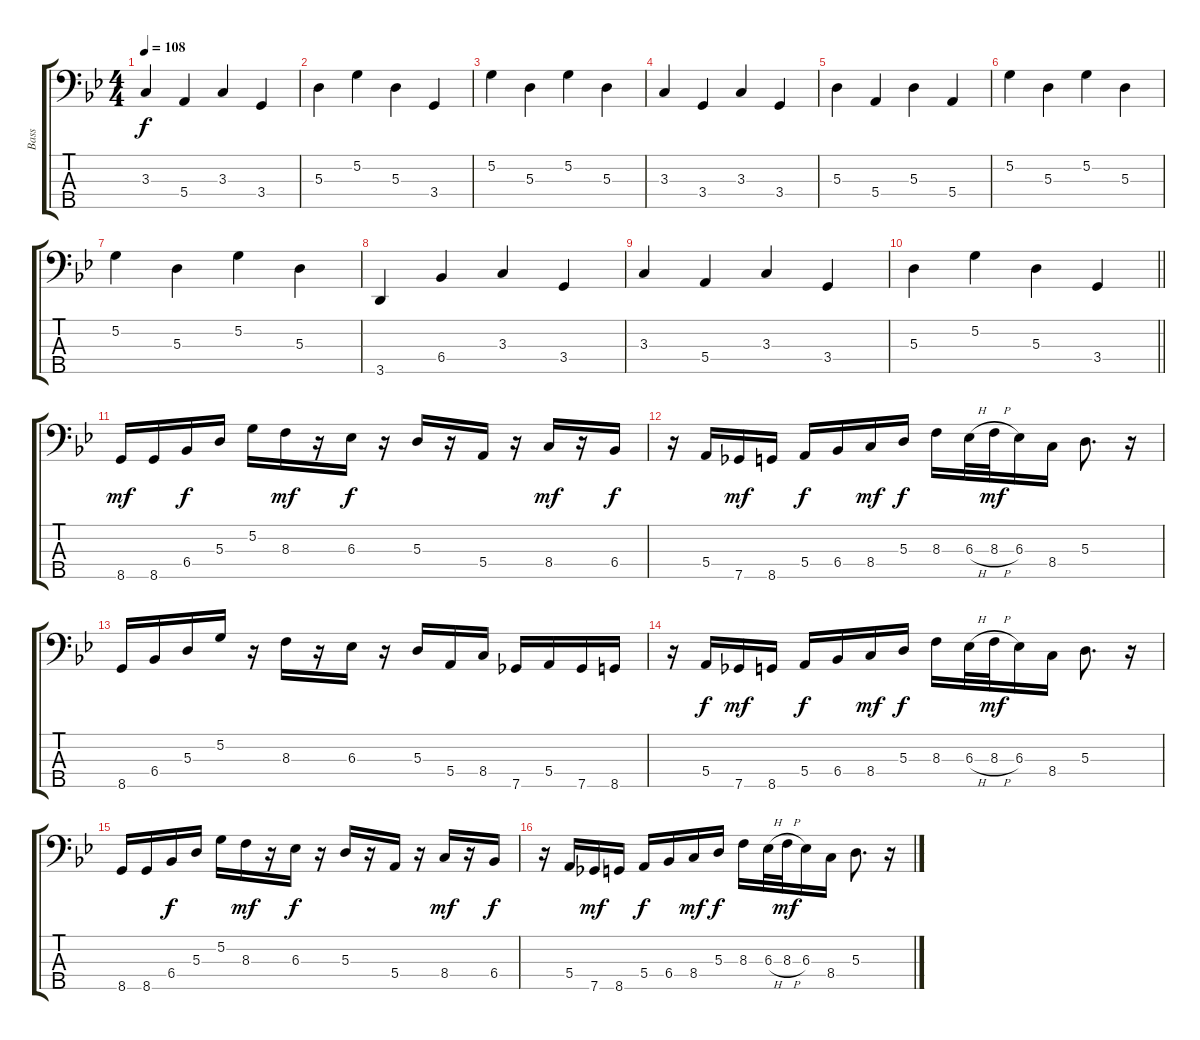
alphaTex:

\track ("Bass" "Bass") {instrument electricbassfinger}
\staff {score tabs}
\tuning (G2 D2 A1 E1 B0) {hide}
\ts (4 4)
\tempo 108
\clef f4
\ks gminor
3.3.4{dy f} 5.4.4 3.3.4 3.4.4 |
5.3.4 5.2.4 5.3.4 3.4.4 |
5.2.4 5.3.4 5.2.4 5.3.4 |
3.3.4 3.4.4 3.3.4 3.4.4 |
5.3.4 5.4.4 5.3.4 5.4.4 |
5.2.4 5.3.4 5.2.4 5.3.4 |
5.2.4 5.3.4 5.2.4 5.3.4 |
3.5.4 6.4.4 3.3.4 3.4.4 |
3.3.4 5.4.4 3.3.4 3.4.4 |
\barLineRight lightlight
5.3.4 5.2.4 5.3.4 3.4.4 |
\section ("" "")
8.5.16{dy mf} 8.5.16 6.4.16{dy f} 5.3.16 5.2.16 8.3.16{dy mf} r.16 6.3.16{dy f} r.16 5.3.16 r.16 5.4.16 r.16 8.4.16{dy mf} r.16 6.4.16{dy f} |
r.16 5.4.16 7.5.16{dy mf} 8.5.16 5.4.16{dy f} 6.4.16 8.4.16{dy mf} 5.3.16{dy f} 8.3.16 6.3{h}.32 8.3{h}.32{dy mf} 6.3.16 8.4.16 5.3.8{d} r.16 |
8.5.16 6.4.16 5.3.16 5.2.16 r.16 8.3.16 r.16 6.3.16 r.16 5.3.16 5.4.16 8.4.16 7.5.16 5.4.16 7.5.16 8.5.16 |
r.16 5.4.16{dy f} 7.5.16{dy mf} 8.5.16 5.4.16{dy f} 6.4.16 8.4.16{dy mf} 5.3.16{dy f} 8.3.16 6.3{h}.32 8.3{h}.32{dy mf} 6.3.16 8.4.16 5.3.8{d} r.16 |
8.5.16 8.5.16 6.4.16{dy f} 5.3.16 5.2.16 8.3.16{dy mf} r.16 6.3.16{dy f} r.16 5.3.16 r.16 5.4.16 r.16 8.4.16{dy mf} r.16 6.4.16{dy f} |
r.16 5.4.16 7.5.16{dy mf} 8.5.16 5.4.16{dy f} 6.4.16 8.4.16{dy mf} 5.3.16{dy f} 8.3.16 6.3{h}.32 8.3{h}.32{dy mf} 6.3.16 8.4.16 5.3.8{d} r.16
